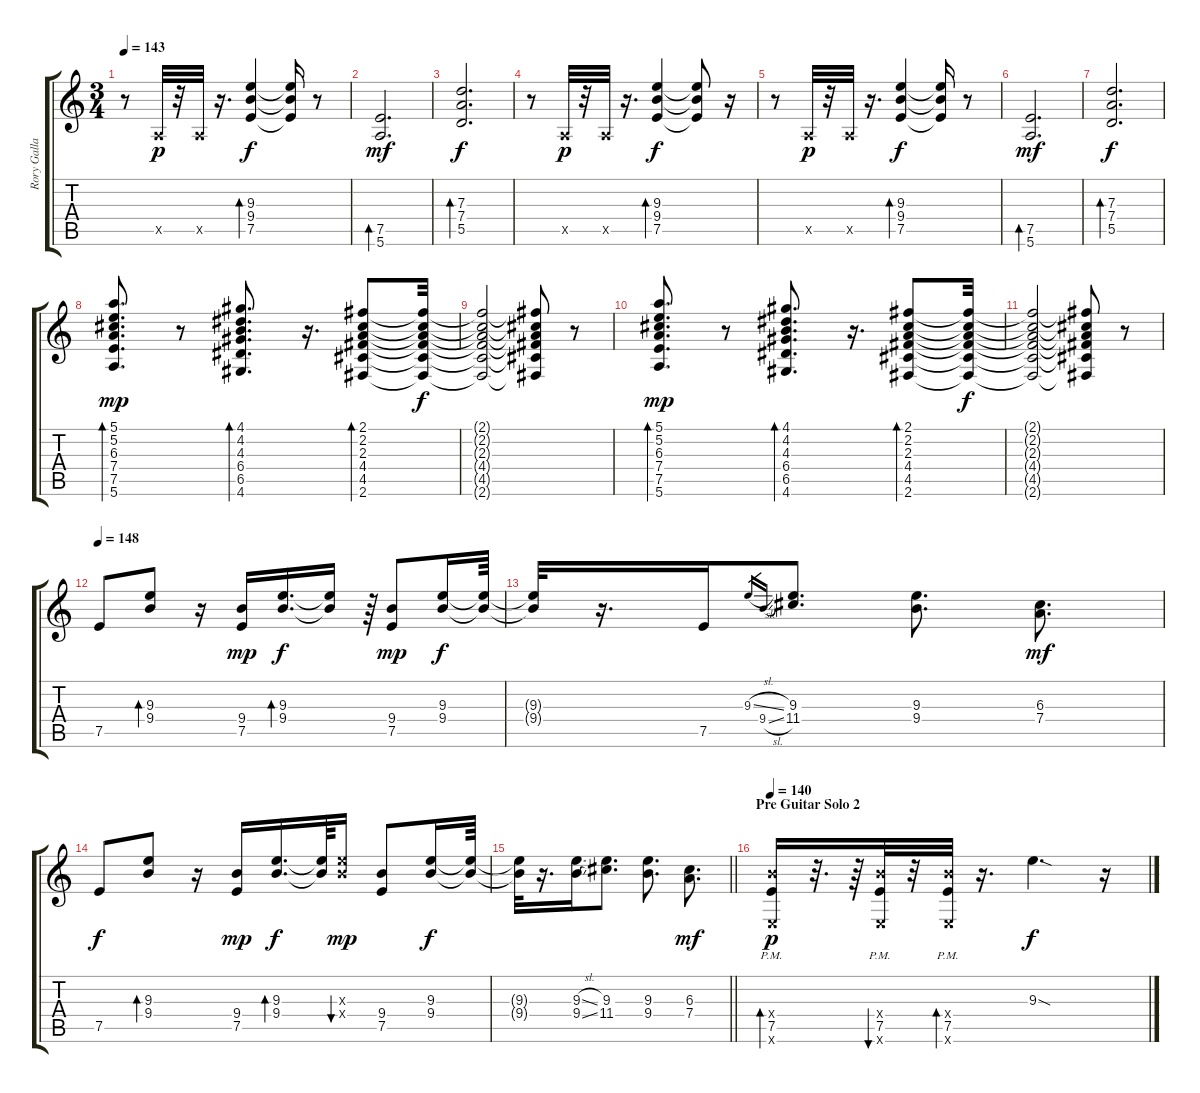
\track ("Rory Gallagher (For Sound)" "Rory Galla") {instrument electricguitarclean}
\staff {score tabs}
\tuning (E4 B3 G3 D3 A2 E2) {hide}
\ts (3 4)
\tempo 143
\clef g2
\ks c
r.8{dy f} 0.5{x}.32{dy p} r.32 0.5{x}.32 r.16{d} (9.3 9.4 7.5).4{bd 120 dy f} (9.3{t} 9.4{t} 7.5{t}).16 r.8 |
(7.5 5.6).2{d bd 60 dy mf} |
(7.3 7.4 5.5).2{d bd 60 dy f} |
r.8 0.5{x}.32{dy p} r.32 0.5{x}.32 r.16{d} (9.3 9.4 7.5).4{bd 120 dy f} (9.3{t} 9.4{t} 7.5{t}).8 r.16 |
r.8 0.5{x}.32{dy p} r.32 0.5{x}.32 r.16{d} (9.3 9.4 7.5).4{bd 120 dy f} (9.3{t} 9.4{t} 7.5{t}).16 r.8 |
(7.5 5.6).2{d bd 60 dy mf} |
(7.3 7.4 5.5).2{d bd 60 dy f} |
(5.1 5.2 6.3 7.4 7.5 5.6).8{d bd 60 dy mp} r.8 (4.1 4.2 4.3 6.4 6.5 4.6).8{d bd 60} r.16{d} (2.1 2.2 2.3 4.4 4.5 2.6).8{bd 30} (2.1{t} 2.2{t} 2.3{t} 4.4{t} 4.5{t} 2.6{t}).32{dy f} |
(2.1{t} 2.2{t} 2.3{t} 4.4{t} 4.5{t} 2.6{t}).2 (2.1{t} 2.2{t} 2.3{t} 4.4{t} 4.5{t} 2.6{t}).8 r.8 |
(5.1 5.2 6.3 7.4 7.5 5.6).8{d bd 60 dy mp} r.8 (4.1 4.2 4.3 6.4 6.5 4.6).8{d bd 60} r.16{d} (2.1 2.2 2.3 4.4 4.5 2.6).8{bd 30} (2.1{t} 2.2{t} 2.3{t} 4.4{t} 4.5{t} 2.6{t}).32{dy f} |
(2.1{t} 2.2{t} 2.3{t} 4.4{t} 4.5{t} 2.6{t}).2 (2.1{t} 2.2{t} 2.3{t} 4.4{t} 4.5{t} 2.6{t}).8 r.8 |
\tempo 148
7.5.8 (9.3 9.4).8{bd 120} r.16 (9.4 7.5).16{dy mp} (9.3 9.4).16{d bd 30 dy f} (9.3{t} 9.4{t}).16 r.64 (9.4 7.5).8{dy mp} (9.3 9.4).16{dy f} (9.3{t} 9.4{t}).64 |
(9.3{t} 9.4{t}).32 r.16{d} 7.5.16 9.3{sl}.16{gr} 9.4{sl}.16{gr} (9.3 11.4).8{d} (9.3 9.4).8{d} (6.3 7.4).8{d dy mf} |
7.5.8{dy f} (9.3 9.4).8{bd 120} r.16 (9.4 7.5).16{dy mp} (9.3 9.4).16{d bd 30 dy f} (9.3{t} 9.4{t}).64 (9.3{x} 9.4{x}).16{bu 60 dy mp} (9.4 7.5).8 (9.3 9.4).16{dy f} (9.3{t} 9.4{t}).64 |
\barLineRight lightlight
(9.3{t} 9.4{t}).32 r.16{d} (9.3{sl} 9.4{sl}).16 (9.3 11.4).8{d} (9.3 9.4).8{d} (6.3 7.4).8{d dy mf} |
\section ("" "Pre Guitar Solo 2")
\tempo 140
(9.4{x} 7.5{pm} 0.6{x}).16{bd 60 dy p} r.32{d} r.64 (9.4{x} 7.5{pm} 0.6{x}).32{bu 60} r.32 (9.4{x} 7.5{pm} 0.6{x}).32{bd 60} r.16{d} 9.3{sod}.4{d dy f} r.16
